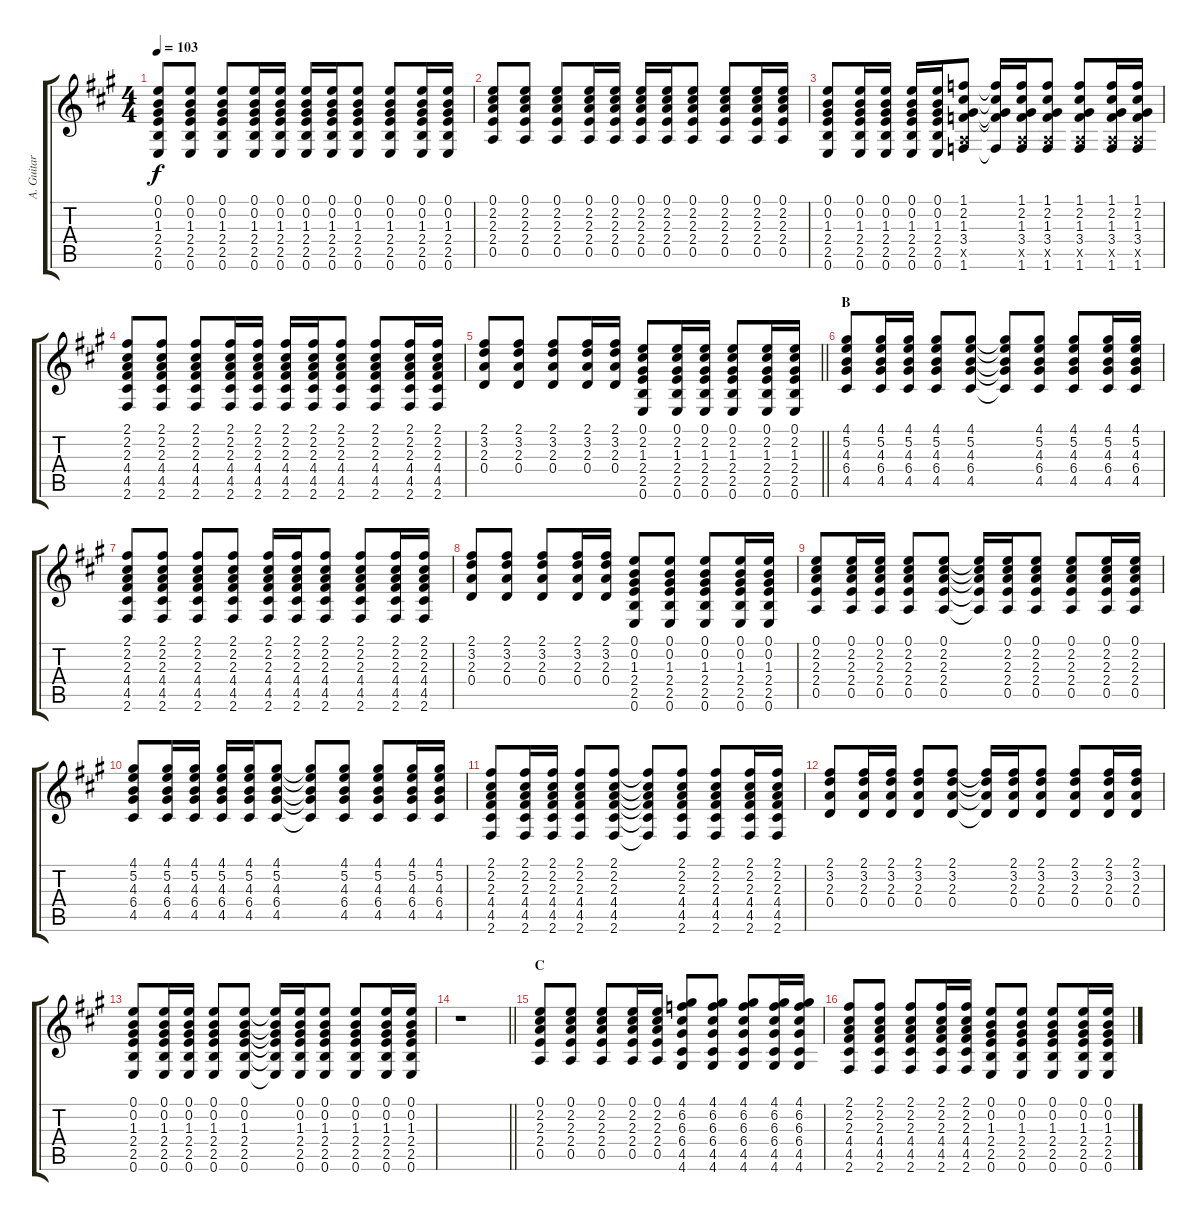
\track ("A. Guitar" "A. Guitar") {instrument acousticguitarsteel}
\staff {score tabs}
\tuning (E4 B3 G3 D3 A2 E2) {hide}
\ts (4 4)
\tempo 103
\clef g2
\ks a
(0.1 0.2 1.3 2.4 2.5 0.6).8{dy f} (0.1 0.2 1.3 2.4 2.5 0.6).8 (0.1 0.2 1.3 2.4 2.5 0.6).8 (0.1 0.2 1.3 2.4 2.5 0.6).16 (0.1 0.2 1.3 2.4 2.5 0.6).16 (0.1 0.2 1.3 2.4 2.5 0.6).16 (0.1 0.2 1.3 2.4 2.5 0.6).16 (0.1 0.2 1.3 2.4 2.5 0.6).8 (0.1 0.2 1.3 2.4 2.5 0.6).8 (0.1 0.2 1.3 2.4 2.5 0.6).16 (0.1 0.2 1.3 2.4 2.5 0.6).16 |
(0.1 2.2 2.3 2.4 0.5).8 (0.1 2.2 2.3 2.4 0.5).8 (0.1 2.2 2.3 2.4 0.5).8 (0.1 2.2 2.3 2.4 0.5).16 (0.1 2.2 2.3 2.4 0.5).16 (0.1 2.2 2.3 2.4 0.5).16 (0.1 2.2 2.3 2.4 0.5).16 (0.1 2.2 2.3 2.4 0.5).8 (0.1 2.2 2.3 2.4 0.5).8 (0.1 2.2 2.3 2.4 0.5).16 (0.1 2.2 2.3 2.4 0.5).16 |
(0.1 0.2 1.3 2.4 2.5 0.6).8 (0.1 0.2 1.3 2.4 2.5 0.6).16 (0.1 0.2 1.3 2.4 2.5 0.6).16 (0.1 0.2 1.3 2.4 2.5 0.6).16 (0.1 0.2 1.3 2.4 2.5 0.6).16 (1.1 2.2 1.3 3.4 0.5{x} 1.6).8 (1.1{t} 2.2{t} 1.3{t} 3.4{t} 1.6{t}).16 (1.1 2.2 1.3 3.4 0.5{x} 1.6).16 (1.1 2.2 1.3 3.4 0.5{x} 1.6).8 (1.1 2.2 1.3 3.4 0.5{x} 1.6).8 (1.1 2.2 1.3 3.4 0.5{x} 1.6).16 (1.1 2.2 1.3 3.4 0.5{x} 1.6).16 |
(2.1 2.2 2.3 4.4 4.5 2.6).8 (2.1 2.2 2.3 4.4 4.5 2.6).8 (2.1 2.2 2.3 4.4 4.5 2.6).8 (2.1 2.2 2.3 4.4 4.5 2.6).16 (2.1 2.2 2.3 4.4 4.5 2.6).16 (2.1 2.2 2.3 4.4 4.5 2.6).16 (2.1 2.2 2.3 4.4 4.5 2.6).16 (2.1 2.2 2.3 4.4 4.5 2.6).8 (2.1 2.2 2.3 4.4 4.5 2.6).8 (2.1 2.2 2.3 4.4 4.5 2.6).16 (2.1 2.2 2.3 4.4 4.5 2.6).16 |
\barLineRight lightlight
(2.1 3.2 2.3 0.4).8 (2.1 3.2 2.3 0.4).8 (2.1 3.2 2.3 0.4).8 (2.1 3.2 2.3 0.4).16 (2.1 3.2 2.3 0.4).16 (0.1 2.2 1.3 2.4 2.5 0.6).8 (0.1 2.2 1.3 2.4 2.5 0.6).16 (0.1 2.2 1.3 2.4 2.5 0.6).16 (0.1 2.2 1.3 2.4 2.5 0.6).8 (0.1 2.2 1.3 2.4 2.5 0.6).16 (0.1 2.2 1.3 2.4 2.5 0.6).16 |
\section ("" "B")
(4.1 5.2 4.3 6.4 4.5).8 (4.1 5.2 4.3 6.4 4.5).16 (4.1 5.2 4.3 6.4 4.5).16 (4.1 5.2 4.3 6.4 4.5).8 (4.1 5.2 4.3 6.4 4.5).8 (4.1{t} 5.2{t} 4.3{t} 6.4{t} 4.5{t}).8 (4.1 5.2 4.3 6.4 4.5).8 (4.1 5.2 4.3 6.4 4.5).8 (4.1 5.2 4.3 6.4 4.5).16 (4.1 5.2 4.3 6.4 4.5).16 |
(2.1 2.2 2.3 4.4 4.5 2.6).8 (2.1 2.2 2.3 4.4 4.5 2.6).8 (2.1 2.2 2.3 4.4 4.5 2.6).8 (2.1 2.2 2.3 4.4 4.5 2.6).8 (2.1 2.2 2.3 4.4 4.5 2.6).16 (2.1 2.2 2.3 4.4 4.5 2.6).16 (2.1 2.2 2.3 4.4 4.5 2.6).8 (2.1 2.2 2.3 4.4 4.5 2.6).8 (2.1 2.2 2.3 4.4 4.5 2.6).16 (2.1 2.2 2.3 4.4 4.5 2.6).16 |
(2.1 3.2 2.3 0.4).8 (2.1 3.2 2.3 0.4).8 (2.1 3.2 2.3 0.4).8 (2.1 3.2 2.3 0.4).16 (2.1 3.2 2.3 0.4).16 (0.1 0.2 1.3 2.4 2.5 0.6).8 (0.1 0.2 1.3 2.4 2.5 0.6).8 (0.1 0.2 1.3 2.4 2.5 0.6).8 (0.1 0.2 1.3 2.4 2.5 0.6).16 (0.1 0.2 1.3 2.4 2.5 0.6).16 |
(0.1 2.2 2.3 2.4 0.5).8 (0.1 2.2 2.3 2.4 0.5).16 (0.1 2.2 2.3 2.4 0.5).16 (0.1 2.2 2.3 2.4 0.5).8 (0.1 2.2 2.3 2.4 0.5).8 (0.1{t} 2.2{t} 2.3{t} 2.4{t} 0.5{t}).16 (0.1 2.2 2.3 2.4 0.5).16 (0.1 2.2 2.3 2.4 0.5).8 (0.1 2.2 2.3 2.4 0.5).8 (0.1 2.2 2.3 2.4 0.5).16 (0.1 2.2 2.3 2.4 0.5).16 |
(4.1 5.2 4.3 6.4 4.5).8 (4.1 5.2 4.3 6.4 4.5).16 (4.1 5.2 4.3 6.4 4.5).16 (4.1 5.2 4.3 6.4 4.5).16 (4.1 5.2 4.3 6.4 4.5).16 (4.1 5.2 4.3 6.4 4.5).8 (4.1{t} 5.2{t} 4.3{t} 6.4{t} 4.5{t}).8 (4.1 5.2 4.3 6.4 4.5).8 (4.1 5.2 4.3 6.4 4.5).8 (4.1 5.2 4.3 6.4 4.5).16 (4.1 5.2 4.3 6.4 4.5).16 |
(2.1 2.2 2.3 4.4 4.5 2.6).8 (2.1 2.2 2.3 4.4 4.5 2.6).16 (2.1 2.2 2.3 4.4 4.5 2.6).16 (2.1 2.2 2.3 4.4 4.5 2.6).8 (2.1 2.2 2.3 4.4 4.5 2.6).8 (2.1{t} 2.2{t} 2.3{t} 4.4{t} 4.5{t} 2.6{t}).8 (2.1 2.2 2.3 4.4 4.5 2.6).8 (2.1 2.2 2.3 4.4 4.5 2.6).8 (2.1 2.2 2.3 4.4 4.5 2.6).16 (2.1 2.2 2.3 4.4 4.5 2.6).16 |
(2.1 3.2 2.3 0.4).8 (2.1 3.2 2.3 0.4).16 (2.1 3.2 2.3 0.4).16 (2.1 3.2 2.3 0.4).8 (2.1 3.2 2.3 0.4).8 (2.1{t} 3.2{t} 2.3{t} 0.4{t}).16 (2.1 3.2 2.3 0.4).16 (2.1 3.2 2.3 0.4).8 (2.1 3.2 2.3 0.4).8 (2.1 3.2 2.3 0.4).16 (2.1 3.2 2.3 0.4).16 |
(0.1 0.2 1.3 2.4 2.5 0.6).8 (0.1 0.2 1.3 2.4 2.5 0.6).16 (0.1 0.2 1.3 2.4 2.5 0.6).16 (0.1 0.2 1.3 2.4 2.5 0.6).8 (0.1 0.2 1.3 2.4 2.5 0.6).8 (0.1{t} 0.2{t} 1.3{t} 2.4{t} 2.5{t} 0.6{t}).16 (0.1 0.2 1.3 2.4 2.5 0.6).16 (0.1 0.2 1.3 2.4 2.5 0.6).8 (0.1 0.2 1.3 2.4 2.5 0.6).8 (0.1 0.2 1.3 2.4 2.5 0.6).16 (0.1 0.2 1.3 2.4 2.5 0.6).16 |
\barLineRight lightlight
r.1 |
\section ("" "C")
(0.1 2.2 2.3 2.4 0.5).8 (0.1 2.2 2.3 2.4 0.5).8 (0.1 2.2 2.3 2.4 0.5).8 (0.1 2.2 2.3 2.4 0.5).16 (0.1 2.2 2.3 2.4 0.5).16 (4.1 6.2 6.3 6.4 4.5 4.6).8 (4.1 6.2 6.3 6.4 4.5 4.6).8 (4.1 6.2 6.3 6.4 4.5 4.6).8 (4.1 6.2 6.3 6.4 4.5 4.6).16 (4.1 6.2 6.3 6.4 4.5 4.6).16 |
(2.1 2.2 2.3 4.4 4.5 2.6).8 (2.1 2.2 2.3 4.4 4.5 2.6).8 (2.1 2.2 2.3 4.4 4.5 2.6).8 (2.1 2.2 2.3 4.4 4.5 2.6).16 (2.1 2.2 2.3 4.4 4.5 2.6).16 (0.1 0.2 1.3 2.4 2.5 0.6).8 (0.1 0.2 1.3 2.4 2.5 0.6).8 (0.1 0.2 1.3 2.4 2.5 0.6).8 (0.1 0.2 1.3 2.4 2.5 0.6).16 (0.1 0.2 1.3 2.4 2.5 0.6).16
